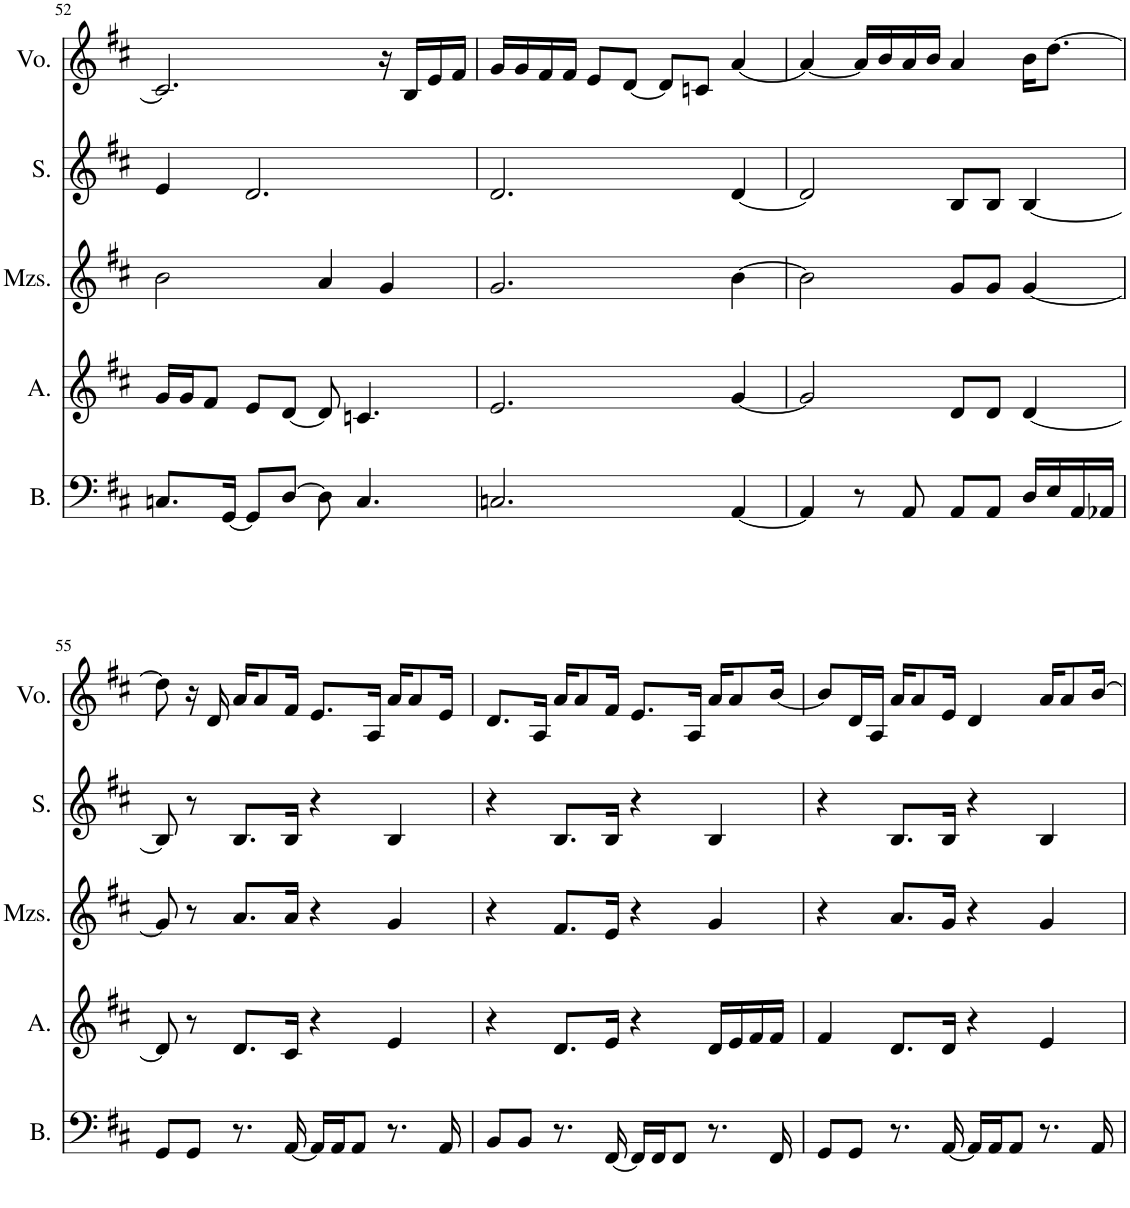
**kern	**kern	**kern	**kern	**kern
*part5	*part4	*part3	*part2	*part1
*staff5	*staff4	*staff3	*staff2	*staff1
*I"Bass	*I"Alto	*I"Mezzosoprano	*I"Soprano	*I"Voice
*I'B.	*I'A.	*I'Mzs.	*I'S.	*I'Vo.
!!LO:PB:g=z
*clefF4	*clefG2	*clefG2	*clefG2	*clefG2
*k[f#c#]	*k[f#c#]	*k[f#c#]	*k[f#c#]	*k[f#c#]
*M4/4	*M4/4	*M4/4	*M4/4	*M4/4
*met(c)	*met(c)	*met(c)	*met(c)	*met(c)
=52	=52	=52	=52	=52
8.Cn/L	16g/LL	2b\	4e/	2.c/]
.	16g/J	.	.	.
.	8f#/J	.	.	.
[16GG/Jk	.	.	.	.
8GG/L]	8e/L	.	2.d/	.
[8D/J	[8d/J	.	.	.
8D\]	8d/]	4a/	.	.
4.C/	4.cn/	.	.	.
.	.	4g/	.	16r
.	.	.	.	16B/LL
.	.	.	.	16e/
.	.	.	.	16f#/JJ
=53	=53	=53	=53	=53
2.Cn/	2.e/	2.g/	2.d/	16g/LL
.	.	.	.	16g/
.	.	.	.	16f#/
.	.	.	.	16f#/JJ
.	.	.	.	8e/L
.	.	.	.	[8d/J
.	.	.	.	8d/L]
.	.	.	.	8cn/J
[4AA/	[4g/	[4b\	[4d/	[4a/
=54	=54	=54	=54	=54
4AA/]	2g/]	2b\]	2d/]	4a/_
8r	.	.	.	16a/LL]
.	.	.	.	16b/
8AA/	.	.	.	16a/
.	.	.	.	16b/JJ
8AA/L	8d/L	8g/L	8B/L	4a/
8AA/J	8d/J	8g/J	8B/J	.
16D/LL	[4d/	[4g/	[4B/	16b\KL
16E/	.	.	.	[8.dd\J
16AA/	.	.	.	.
16AA-X/JJ	.	.	.	.
!!LO:LB:g=z
=55	=55	=55	=55	=55
8GG/L	8d/]	8g/]	8B/]	8dd\]
8GG/J	8r	8r	8r	16r
.	.	.	.	16d/
8.r	8.d/L	8.a/L	8.B/L	16a/KL
.	.	.	.	8a/
[16AA/	16c#/Jk	16a/Jk	16B/Jk	16f#/Jk
16AA/LL]	4r	4r	4r	8.e/L
16AA/J	.	.	.	.
8AA/J	.	.	.	.
.	.	.	.	16A/Jk
8.r	4e/	4g/	4B/	16a/KL
.	.	.	.	8a/
16AA/	.	.	.	16e/Jk
=56	=56	=56	=56	=56
8BB/L	4r	4r	4r	8.d/L
8BB/J	.	.	.	.
.	.	.	.	16A/Jk
8.r	8.d/L	8.f#/L	8.B/L	16a/KL
.	.	.	.	8a/
[16FF#/	16e/Jk	16e/Jk	16B/Jk	16f#/Jk
16FF#/LL]	4r	4r	4r	8.e/L
16FF#/J	.	.	.	.
8FF#/J	.	.	.	.
.	.	.	.	16A/Jk
8.r	16d/LL	4g/	4B/	16a/KL
.	16e/	.	.	8a/
.	16f#/	.	.	.
16FF#/	16f#/JJ	.	.	[16b/Jk
=57	=57	=57	=57	=57
8GG/L	4f#/	4r	4r	8b/L]
8GG/J	.	.	.	16d/L
.	.	.	.	16A/JJ
8.r	8.d/L	8.a/L	8.B/L	16a/KL
.	.	.	.	8a/
[16AA/	16d/Jk	16g/Jk	16B/Jk	16e/Jk
16AA/LL]	4r	4r	4r	4d/
16AA/J	.	.	.	.
8AA/J	.	.	.	.
8.r	4e/	4g/	4B/	16a/KL
.	.	.	.	8a/
16AA/	.	.	.	[16b/Jk
=	=	=	=	=
*-	*-	*-	*-	*-
